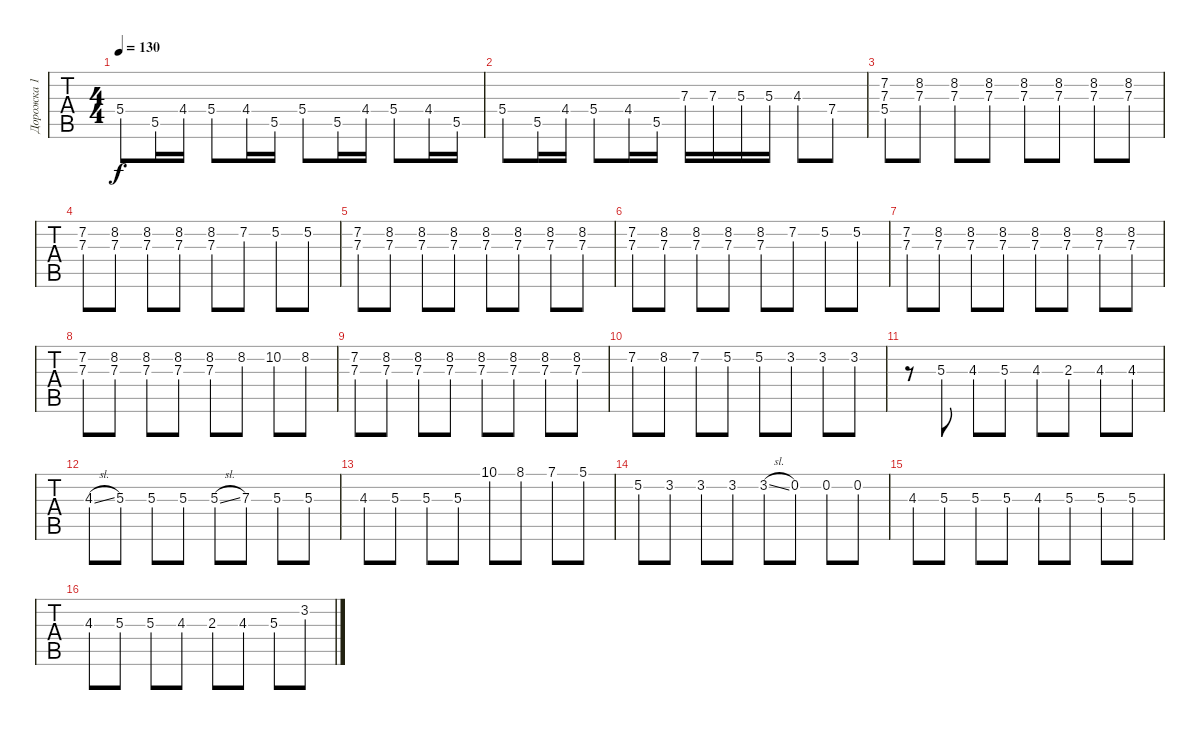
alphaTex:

\track ("Дорожка 1" "Дорожка 1") {instrument overdrivenguitar}
\staff {tabs}
\tuning (E4 B3 G3 D3 A2 E2) {hide}
\ts (4 4)
\tempo 130
\clef g2
\ks c
5.4{st}.8{dy f} 5.5{st}.16 4.4{st}.16 5.4.8 4.4.16 5.5.16 5.4{st}.8 5.5{st}.16 4.4{st}.16 5.4.8 4.4.16 5.5.16 |
5.4{st}.8 5.5{st}.16 4.4{st}.16 5.4.8 4.4.16 5.5.16 7.3.16 7.3.16 5.3.16 5.3.16 4.3.8 7.4.8 |
(7.2 7.3 5.4).8 (8.2 7.3).8 (8.2 7.3).8 (8.2 7.3).8 (8.2 7.3).8 (8.2 7.3).8 (8.2 7.3).8 (8.2 7.3).8 |
(7.2 7.3).8 (8.2 7.3).8 (8.2 7.3).8 (8.2 7.3).8 (8.2 7.3).8 7.2.8 5.2.8 5.2.8 |
(7.2 7.3).8 (8.2 7.3).8 (8.2 7.3).8 (8.2 7.3).8 (8.2 7.3).8 (8.2 7.3).8 (8.2 7.3).8 (8.2 7.3).8 |
(7.2 7.3).8 (8.2 7.3).8 (8.2 7.3).8 (8.2 7.3).8 (8.2 7.3).8 7.2.8 5.2.8 5.2.8 |
(7.2 7.3).8 (8.2 7.3).8 (8.2 7.3).8 (8.2 7.3).8 (8.2 7.3).8 (8.2 7.3).8 (8.2 7.3).8 (8.2 7.3).8 |
(7.2 7.3).8 (8.2 7.3).8 (8.2 7.3).8 (8.2 7.3).8 (8.2 7.3).8 8.2.8 10.2.8 8.2.8 |
(7.2 7.3).8 (8.2 7.3).8 (8.2 7.3).8 (8.2 7.3).8 (8.2 7.3).8 (8.2 7.3).8 (8.2 7.3).8 (8.2 7.3).8 |
7.2.8 8.2.8 7.2.8 5.2.8 5.2.8 3.2.8 3.2.8 3.2.8 |
r.8 5.3.8 4.3.8 5.3.8 4.3.8 2.3.8 4.3.8 4.3.8 |
4.3{sl}.8 5.3.8 5.3.8 5.3.8 5.3{sl}.8 7.3.8 5.3.8 5.3.8 |
4.3.8 5.3.8 5.3.8 5.3.8 10.1.8 8.1.8 7.1.8 5.1.8 |
5.2.8 3.2.8 3.2.8 3.2.8 3.2{sl}.8 0.2.8 0.2.8 0.2.8 |
4.3.8 5.3.8 5.3.8 5.3.8 4.3.8 5.3.8 5.3.8 5.3.8 |
4.3.8 5.3.8 5.3.8 4.3.8 2.3.8 4.3.8 5.3.8 3.2.8
